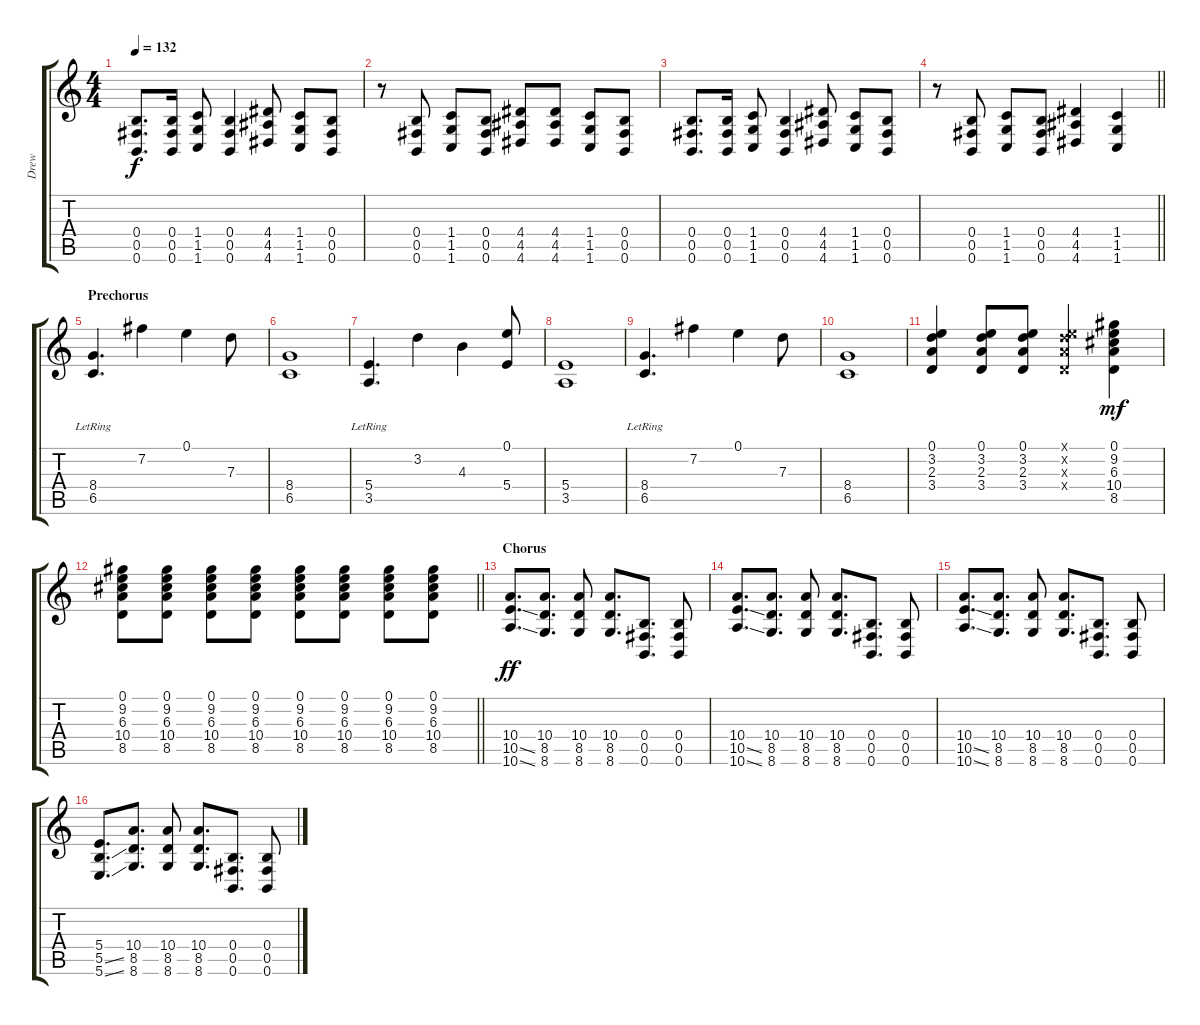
\track ("Drew" "Drew") {instrument distortionguitar}
\staff {score tabs}
\tuning (E4 B3 G3 B2 Gb2 B1) {hide}
\ts (4 4)
\tempo 132
\clef g2
\ks c
(0.4 0.5 0.6).8{d dy f} (0.4 0.5 0.6).16 (1.4 1.5 1.6).8 (0.4 0.5 0.6).4 (4.4 4.5 4.6).8 (1.4 1.5 1.6).8 (0.4 0.5 0.6).8 |
r.8 (0.4 0.5 0.6).8 (1.4 1.5 1.6).8 (0.4 0.5 0.6).8 (4.4 4.5 4.6).8 (4.4 4.5 4.6).8 (1.4 1.5 1.6).8 (0.4 0.5 0.6).8 |
(0.4 0.5 0.6).8{d} (0.4 0.5 0.6).16 (1.4 1.5 1.6).8 (0.4 0.5 0.6).4 (4.4 4.5 4.6).8 (1.4 1.5 1.6).8 (0.4 0.5 0.6).8 |
\barLineRight lightlight
r.8 (0.4 0.5 0.6).8 (1.4 1.5 1.6).8 (0.4 0.5 0.6).8 (4.4 4.5 4.6).4 (1.4 1.5 1.6).4 |
\section ("" "Prechorus")
(8.4{lr} 6.5{lr}).4{d} 7.2.4 0.1.4 7.3.8 |
(8.4 6.5).1 |
(5.4{lr} 3.5{lr}).4{d} 3.2.4 4.3.4 (0.1 5.4).8 |
(5.4 3.5).1 |
(8.4{lr} 6.5{lr}).4{d} 7.2.4 0.1.4 7.3.8 |
(8.4 6.5).1 |
(0.1 3.2 2.3 3.4).4 (0.1 3.2 2.3 3.4).8 (0.1 3.2 2.3 3.4).8 (0.1{x} 3.2{x} 2.3{x} 3.4{x}).4 (0.1 9.2 6.3 10.4 8.5).4{dy mf} |
\barLineRight lightlight
(0.1 9.2 6.3 10.4 8.5).8 (0.1 9.2 6.3 10.4 8.5).8 (0.1 9.2 6.3 10.4 8.5).8 (0.1 9.2 6.3 10.4 8.5).8 (0.1 9.2 6.3 10.4 8.5).8 (0.1 9.2 6.3 10.4 8.5).8 (0.1 9.2 6.3 10.4 8.5).8 (0.1 9.2 6.3 10.4 8.5).8 |
\section ("" "Chorus")
(10.4 10.5{ss} 10.6{ss}).8{d dy ff} (10.4 8.5 8.6).8{d} (10.4 8.5 8.6).8 (10.4 8.5 8.6).8{d} (0.4 0.5 0.6).8{d} (0.4 0.5 0.6).8 |
(10.4 10.5{ss} 10.6{ss}).8{d} (10.4 8.5 8.6).8{d} (10.4 8.5 8.6).8 (10.4 8.5 8.6).8{d} (0.4 0.5 0.6).8{d} (0.4 0.5 0.6).8 |
(10.4 10.5{ss} 10.6{ss}).8{d} (10.4 8.5 8.6).8{d} (10.4 8.5 8.6).8 (10.4 8.5 8.6).8{d} (0.4 0.5 0.6).8{d} (0.4 0.5 0.6).8 |
(5.4 5.5{ss} 5.6{ss}).8{d} (10.4 8.5 8.6).8{d} (10.4 8.5 8.6).8 (10.4 8.5 8.6).8{d} (0.4 0.5 0.6).8{d} (0.4 0.5 0.6).8
